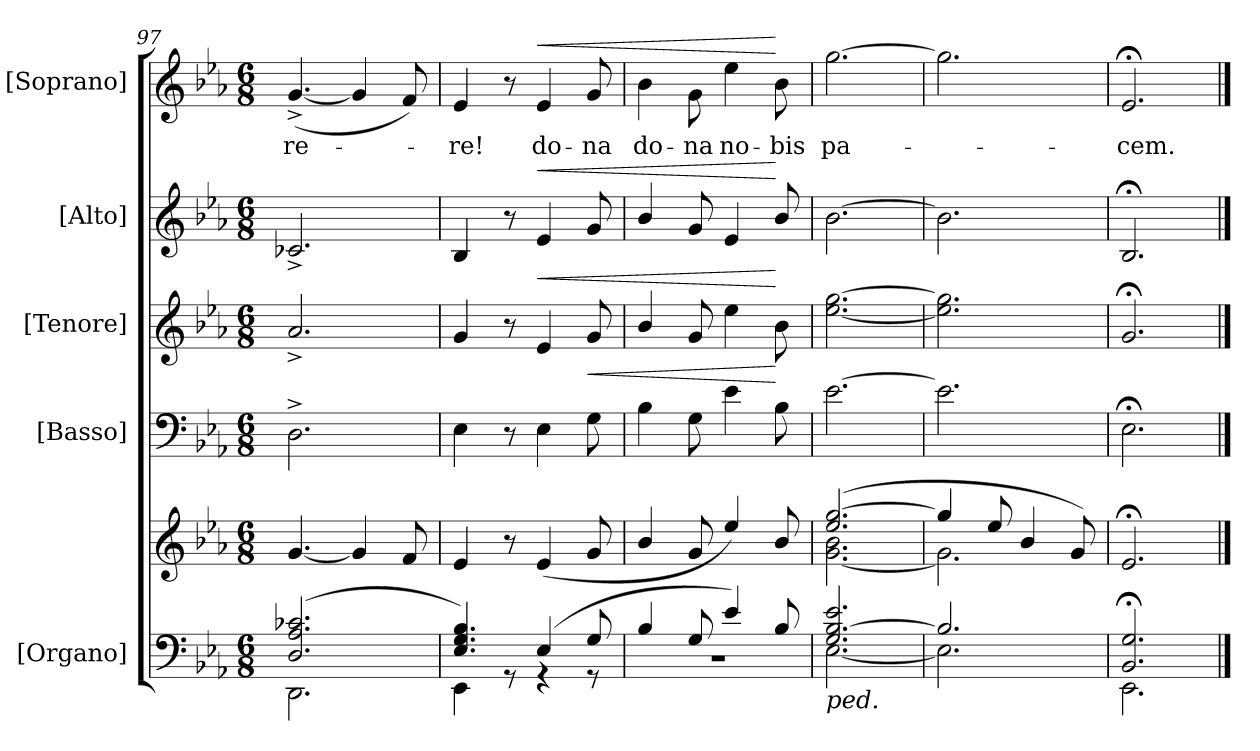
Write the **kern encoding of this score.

**kern	**kern	**kern	**dynam	**kern	**dynam	**kern	**dynam	**kern	**text	**dynam
*part5	*part5	*part4	*part4	*part3	*part3	*part2	*part2	*part1	*part1	*part1
*staff6	*staff5	*staff4	*staff4	*staff3	*staff3	*staff2	*staff2	*staff1	*staff1	*staff1
*I"[Organo]	*	*I"[Basso]	*	*I"[Tenore]	*	*I"[Alto]	*	*I"[Soprano]	*	*
*I'org	*	*I'B	*	*I'T	*	*I'A	*	*I'S	*	*
*clefF4	*clefG2	*clefF4	*	*clefG2	*	*clefG2	*	*clefG2	*	*
*	*	*	*	*ITrd8c12	*	*	*	*	*	*
*k[b-e-a-]	*k[b-e-a-]	*k[b-e-a-]	*	*k[b-e-a-]	*	*k[b-e-a-]	*	*k[b-e-a-]	*	*
*M6/8	*M6/8	*M6/8	*	*M6/8	*	*M6/8	*	*M6/8	*	*
=97	=97	=97	=97	=97	=97	=97	=97	=97	=97	=97
*^	*	*	*	*	*	*	*	*	*	*
(2.D/ 2.A-/ 2.c-X/	2.DD\	[4.g/	2.D^\	.	2.A-^/	.	2.c-X^/	.	([4.g^/	-re-	.
.	.	4g/]	.	.	.	.	.	.	4g/]	.	.
.	.	8f/	.	.	.	.	.	.	8f/)	.	.
=98	=98	=98	=98	=98	=98	=98	=98	=98	=98	=98	=98
4.E-/ 4.G/ 4.B-/)	4EE-\	4e-/	4E-\	.	4G/	.	4B-/	.	4e-/	-re!	.
.	8rGG	8r	8r	.	8r	.	8r	.	8r	.	.
!	!	!	!	!	!	!LO:HP:a	!	!LO:HP:a	!	!	!LO:HP:a
(<4E-/	4rGG	(4e-/	4E-\	.	4E-/	<	4e-/	<	4e-/	do-	<
!	!	!	!	!LO:HP:a	!	!	!	!	!	!	!
8G/	8rGG	8g/	8G\	<	8G/	.	8g/	.	8g/	-na	.
=99	=99	=99	=99	=99	=99	=99	=99	=99	=99	=99	=99
4B-/	2.r	4b-/	4B-\	.	4B-/	.	4b-/	.	4b-\	do-	.
8G/	.	8g/	8G\	.	8G/	.	8g/	.	8g\	-na	.
4e-/)	.	4ee-/)	4e-\	.	4e-\	.	4e-/	.	4ee-\	no-	.
8B-/	.	8b-/	8B-\	[	8B-\	[	8b-/	[	8b-\	-bis	[
=100	=100	=100	=100	=100	=100	=100	=100	=100	=100	=100	=100
*	*	*^	*	*	*	*	*	*	*	*	*
!LO:TX:b:i:t=ped.	!	!	!	!	!	!	!	!	!	!	!	!
2.G/ [2.B-/ 2.e-/	[2.E-\	(2.ee-/ [2.gg/	[2.g\ 2.b-\	[2.e-\	.	[2.e-\ [2.g\	.	[2.b-\	.	[2.gg\	pa-	.
=101	=101	=101	=101	=101	=101	=101	=101	=101	=101	=101	=101	=101
2.B-/]	2.E-\]	4gg/]	2.g\]	2.e-\]	.	2.e-]\ 2.g]\	.	2.b-\]	.	2.gg\]	.	.
.	.	8ee-/	.	.	.	.	.	.	.	.	.	.
.	.	4b-/	.	.	.	.	.	.	.	.	.	.
.	.	8g/)	.	.	.	.	.	.	.	.	.	.
*	*	*v	*v	*	*	*	*	*	*	*	*	*
=102	=102	=102	=102	=102	=102	=102	=102	=102	=102	=102	=102
2.BB-;</ 2.G;</	2.EE-\	2.e-;</	2.E-;<\	.	2.G;</	.	2.B-;</	.	2.e-;</	-cem.	.
*v	*v	*	*	*	*	*	*	*	*	*	*
==	==	==	==	==	==	==	==	==	==	==
*-	*-	*-	*-	*-	*-	*-	*-	*-	*-	*-
